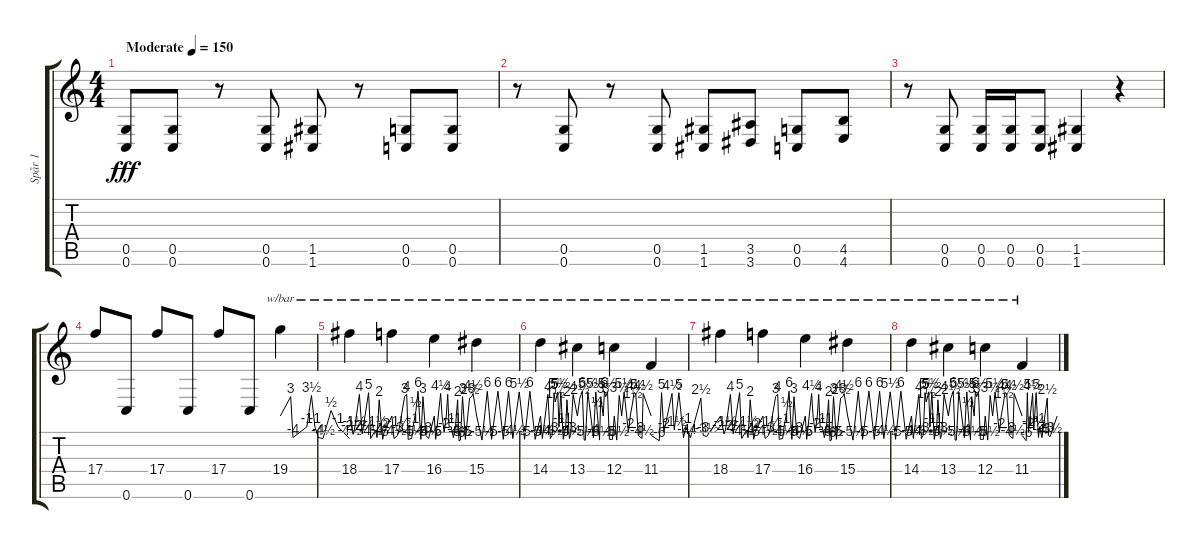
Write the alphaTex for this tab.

\track ("Spår 1" "Spår 1") {instrument distortionguitar}
\staff {score tabs}
\tuning (D4 A3 F3 C3 G2 C2) {hide}
\ts (4 4)
\tempo (150 "Moderate")
\clef g2
\ks c
(0.5 0.6).8{dy fff instrument distortionguitar} (0.5 0.6).8 r.8 (0.5 0.6).8 (1.5 1.6).8 r.8 (0.5 0.6).8 (0.5 0.6).8 |
r.8 (0.5 0.6).8 r.8 (0.5 0.6).8 (1.5 1.6).8 (3.5 3.6).8 (0.5 0.6).8 (4.5 4.6).8 |
r.8 (0.5 0.6).8 (0.5 0.6).16 (0.5 0.6).16 (0.5 0.6).8 (1.5 1.6).4 r.4 |
17.4.8 0.6.8 17.4.8 0.6.8 17.4.8 0.6.8 19.4.4{tbe (custom default 0 0 9 12 11 -16 23 -4 27 14 30 -4 33 -16 37 -18 44 2 50 -4 60 -18)} |
18.4.4{tbe (custom default 0 0 5 -10 7 -6 14 16 18 -10 27 20 30 -18 37 -6 39 -16 42 8 47 -20 49 -8 60 0)} 17.4.4{tbe (custom default 0 0 3 -18 8 -12 10 -6 18 12 21 16 23 -20 28 -18 30 -4 34 2 37 24 41 -20 44 12 48 -12 52 -18 60 0)} 16.4.4{tbe (custom default 0 0 2 -20 9 18 11 0 14 -8 17 0 19 16 21 -4 24 -4 27 -16 30 -4 33 8 35 -24 37 -22 40 12 44 -20 50 10 53 12 55 18 60 0)} 15.4.4{tbe (custom default 0 0 5 -22 10 24 14 -20 20 24 25 -20 30 24 34 -18 40 22 45 -20 50 24 55 -20 60 0)} |
14.4.4{tbe (custom default 0 0 3 -18 12 16 16 -18 19 -12 22 20 24 6 28 22 30 -4 33 22 37 -20 41 -4 43 8 47 -18 49 -12 53 16 60 0)} 13.4.4{tbe (custom default 0 0 4 10 8 24 11 -22 13 -22 17 22 26 -16 30 22 32 2 36 -22 38 12 42 0 44 24 46 12 49 22 52 -20 57 -20 60 0)} 12.4.4{tbe (custom default 0 0 4 -22 8 14 12 0 16 22 23 -8 26 0 30 6 32 20 35 18 39 -12 45 -18 47 18 60 0)} 11.4.4{tbe (custom default 0 -12 7 -24 9 20 11 -8 18 18 20 -6 24 20 28 -16 30 -4 34 -16 43 10 45 -12 48 -14 60 0)} |
18.4.4{tbe (custom default 0 0 5 -10 7 -6 14 16 18 -10 27 20 30 -18 37 -6 39 -16 42 8 47 -20 49 -8 60 0)} 17.4.4{tbe (custom default 0 0 3 -18 8 -12 10 -6 18 12 21 16 23 -20 28 -18 30 -4 34 2 37 24 41 -20 44 12 48 -12 52 -18 60 0)} 16.4.4{tbe (custom default 0 0 2 -20 9 18 11 0 14 -8 17 0 19 16 21 -4 24 -4 27 -16 30 -4 33 8 35 -24 37 -22 40 12 44 -20 50 10 53 12 55 18 60 0)} 15.4.4{tbe (custom default 0 0 5 -22 10 24 14 -20 20 24 25 -20 30 24 34 -18 40 22 45 -20 50 24 55 -20 60 0)} |
14.4.4{tbe (custom default 0 0 3 -18 12 16 16 -18 19 -12 22 20 24 6 28 22 30 -4 33 22 37 -20 41 -4 43 8 47 -18 49 -12 53 16 60 0)} 13.4.4{tbe (custom default 0 0 4 10 8 24 11 -22 13 -22 17 22 26 -16 30 22 32 2 36 -22 38 12 42 0 44 24 46 12 49 22 52 -20 57 -20 60 0)} 12.4.4{tbe (custom default 0 0 4 -22 8 14 12 0 16 22 23 -8 26 0 30 6 32 20 35 18 39 -12 45 -18 47 18 60 0)} 11.4.4{tbe (custom default 0 -12 7 -24 9 20 11 -8 18 18 20 -6 24 20 28 -16 30 -4 34 -16 43 10 45 -12 48 -14 60 0)}
